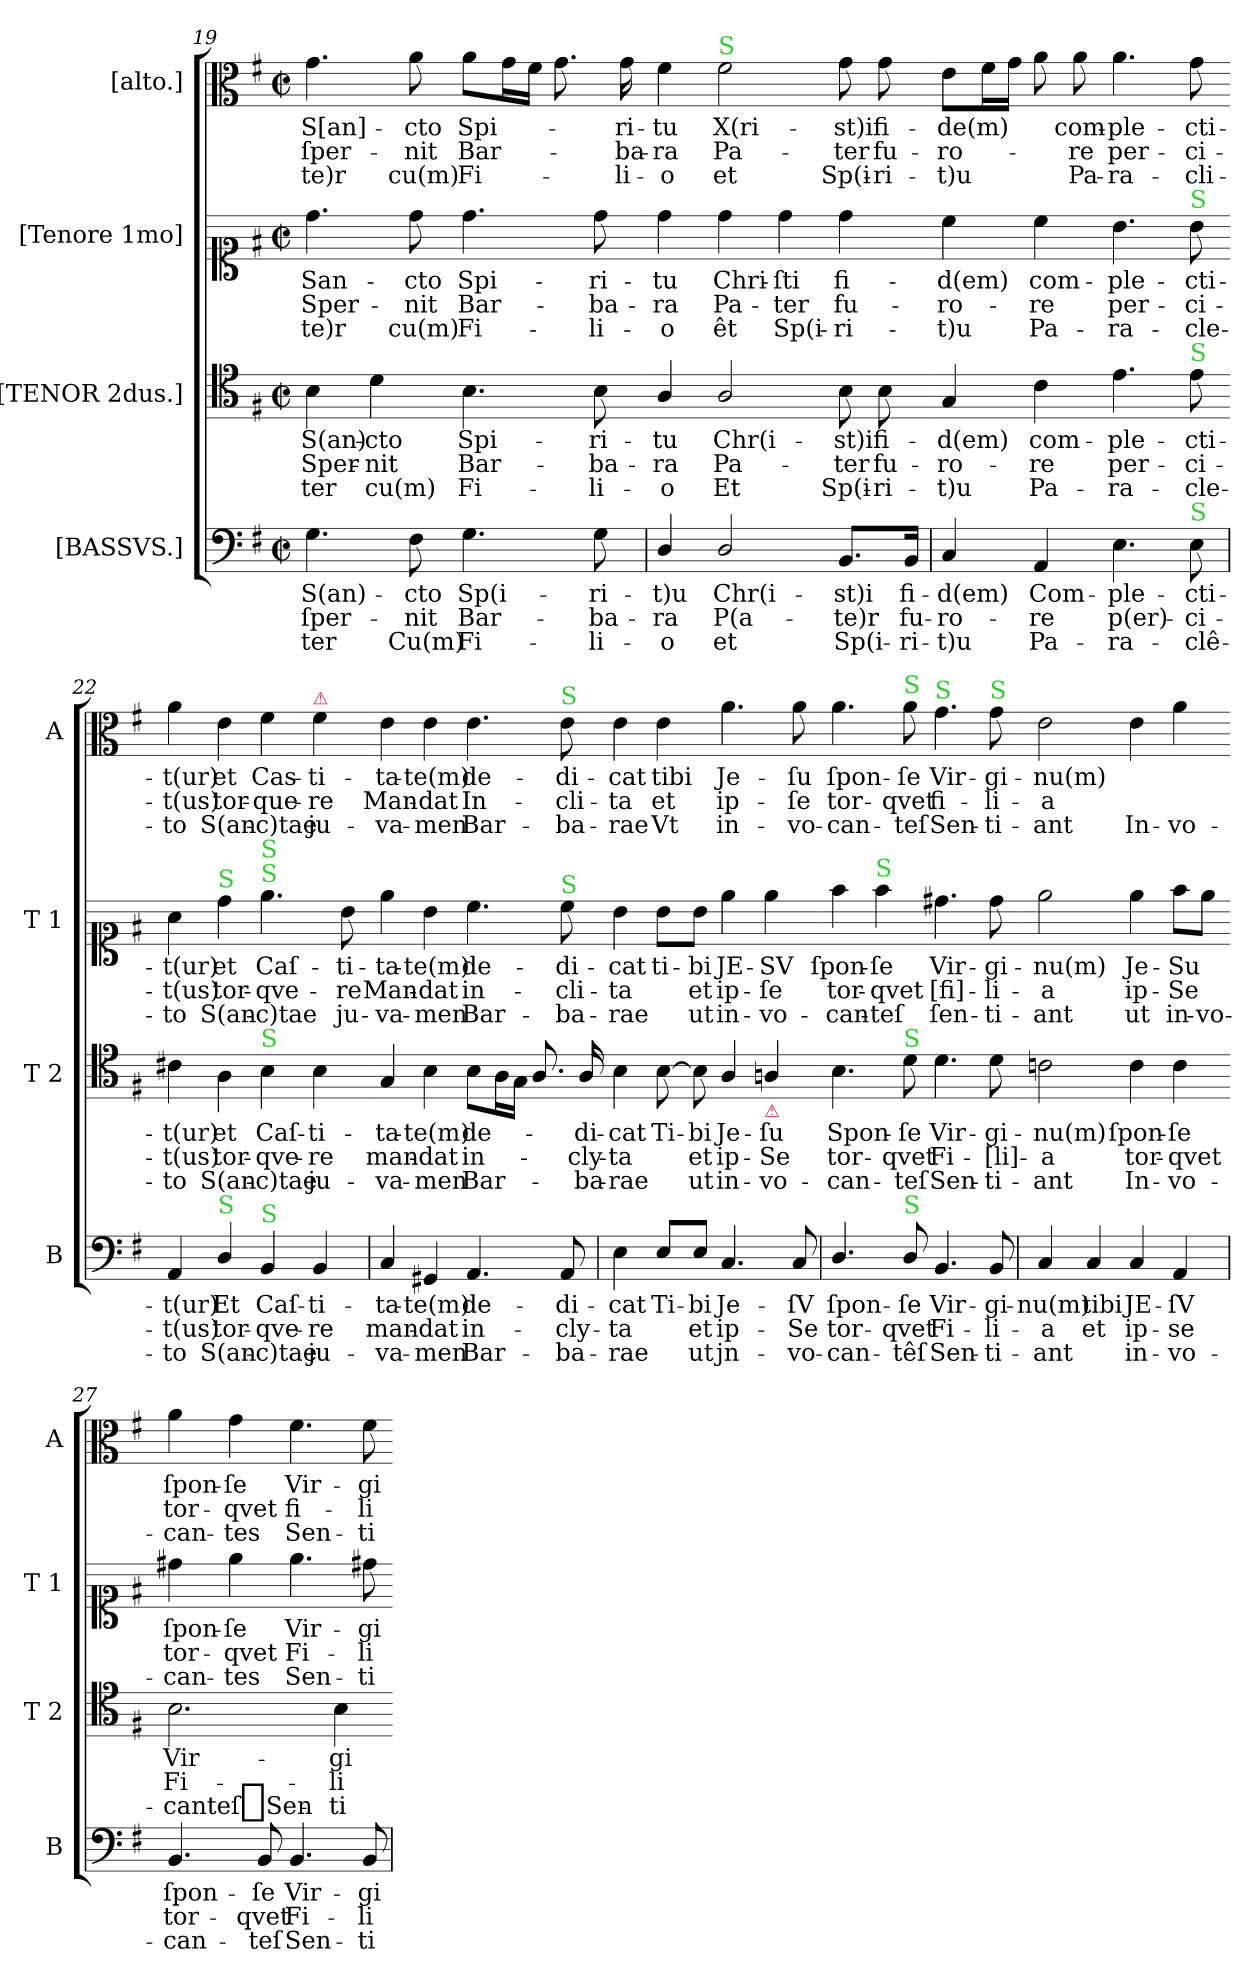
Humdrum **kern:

**kern	**text	**text	**text	**kern	**text	**text	**text	**kern	**text	**text	**text	**kern	**text	**text	**text
*part4	*part4	*part4	*part4	*part3	*part3	*part3	*part3	*part2	*part2	*part2	*part2	*part1	*part1	*part1	*part1
*staff4	*staff4	*staff4	*staff4	*staff3	*staff3	*staff3	*staff3	*staff2	*staff2	*staff2	*staff2	*staff1	*staff1	*staff1	*staff1
*I"[BASSVS.]	*	*	*	*I"[TENOR 2dus.]	*	*	*	*I"[Tenore 1mo]	*	*	*	*I"[alto.]	*	*	*
*I'B	*	*	*	*I'T 2	*	*	*	*I'T 1	*	*	*	*I'A	*	*	*
*clefF4	*	*	*	*clefC4	*	*	*	*clefC1	*	*	*	*clefC3	*	*	*
*k[f#]	*	*	*	*k[f#]	*	*	*	*k[f#]	*	*	*	*k[f#]	*	*	*
*M2/2	*	*	*	*M2/2	*	*	*	*M2/2	*	*	*	*M2/2	*	*	*
*met(c|)	*	*	*	*met(c|)	*	*	*	*met(c|)	*	*	*	*met(c|)	*	*	*
=19	=19	=19	=19	=19	=19	=19	=19	=19	=19	=19	=19	=19	=19	=19	=19
4.G\	S(an)-	ſper-	-ter	4B\	S(an)-	Sper-	-ter	4.dd\	San-	Sper-	-te)r	4.g\	S[an]-	ſper-	-te)r
.	.	.	.	4d\	-cto	-nit	cu(m)	.	.	.	.	.	.	.	.
8F#\	-cto	-nit	Cu(m)	.	.	.	.	8dd\	-cto	-nit	cu(m)	8a\	-cto	-nit	cu(m)
4.G\	Sp(i-	Bar-	Fi-	4.B\	Spi-	Bar-	Fi-	4.dd\	Spi-	Bar-	Fi-	8a\L	Spi-	Bar-	Fi-
.	.	.	.	.	.	.	.	.	.	.	.	16g\L	.	.	.
.	.	.	.	.	.	.	.	.	.	.	.	16f#\JJ	.	.	.
.	.	.	.	.	.	.	.	.	.	.	.	8.g\	.	.	.
8G\	-ri-	-ba-	-li-	8B\	-ri-	-ba-	-li-	8dd\	-ri-	-ba-	-li-	.	.	.	.
.	.	.	.	.	.	.	.	.	.	.	.	16g\	-ri-	-ba-	-li-
=20	=20-	=20-	=20-	=20-	=20-	=20-	=20-	=20-	=20-	=20-	=20-	=20-	=20-	=20-	=20-
4D/	-t)u	-ra	-o	4A/	-tu	-ra	-o	4dd\	-tu	-ra	-o	4f#\	-tu	-ra	-o
!	!	!	!	!	!	!	!	!	!	!	!	!LO:TX:a:color=limegreen:t=S	!	!	!
2D/	Chr(i-	P(a-	et	2A/	Chr(i-	Pa-	Et	4dd\	Chri-	Pa-	êt	2f#\	X(ri-	Pa-	et
.	.	.	.	.	.	.	.	4dd\	-ſti	-ter	Sp(i-	.	.	.	.
8.BB/L	-st)i	-te)r	Sp(i-	8B\	-st)i	-ter	Sp(i-	4dd\	fi-	fu-	-ri-	8g\	-st)i	-ter	Sp(i-
.	.	.	.	8B\	fi-	fu-	-ri-	.	.	.	.	8g\	fi-	fu-	-ri-
16BB/Jk	fi-	fu-	-ri-	.	.	.	.	.	.	.	.	.	.	.	.
=21	=21-	=21-	=21-	=21-	=21-	=21-	=21-	=21-	=21-	=21-	=21-	=21-	=21-	=21-	=21-
4C/	-d(em)	-ro-	-t)u	4G/	-d(em)	-ro-	-t)u	4cc\	-d(em)	-ro-	-t)u	8e\L	-de(m)	-ro-	-t)u
.	.	.	.	.	.	.	.	.	.	.	.	16f#\L	.	.	.
.	.	.	.	.	.	.	.	.	.	.	.	16g\JJ	.	.	.
4AA/	Com-	-re	Pa-	4c\	com-	-re	Pa-	4cc\	com-	-re	Pa-	8a\	.	.	.
.	.	.	.	.	.	.	.	.	.	.	.	8a\	com-	-re	Pa-
4.E\	-ple-	p(er)-	-ra-	4.e\	-ple-	per-	-ra-	4.b\	-ple-	per-	-ra-	4.a\	-ple-	per-	-ra-
!	!	!	!	!	!	!	!	!LO:TX:a:color=limegreen:t=S	!	!	!	!	!	!	!
!	!	!	!	!LO:TX:a:color=limegreen:t=S	!	!	!	!	!	!	!	!	!	!	!
!LO:TX:a:color=limegreen:t=S	!	!	!	!	!	!	!	!	!	!	!	!	!	!	!
8E\	-cti-	-ci-	-clê-	8e\	-cti-	-ci-	-cle-	8b\	-cti-	-ci-	-cle-	8g\	-cti-	-ci-	-cli-
=22	=22-	=22-	=22-	=22-	=22-	=22-	=22-	=22-	=22-	=22-	=22-	=22-	=22-	=22-	=22-
4AA/	-t(ur)	-t(us)	-to	4c#X\	-t(ur)	-t(us)	-to	4a\	-t(ur)	-t(us)	-to	4a\	-t(ur)	-t(us)	-to
!	!	!	!	!	!	!	!	!LO:TX:a:color=limegreen:t=S	!	!	!	!	!	!	!
!LO:TX:a:color=limegreen:t=S	!	!	!	!	!	!	!	!	!	!	!	!	!	!	!
4D/	Et	tor-	S(an-	4A\	et	tor-	S(an-	4dd\	et	tor-	S(an-	4e\	et	tor-	S(an-
!	!	!	!	!	!	!	!	!LO:TX:a:color=limegreen:t=S	!	!	!	!	!	!	!
!	!	!	!	!	!	!	!	!LO:TX:a:color=limegreen:t=S	!	!	!	!	!	!	!
!	!	!	!	!LO:TX:a:color=limegreen:t=S	!	!	!	!	!	!	!	!	!	!	!
!LO:TX:a:color=limegreen:t=S	!	!	!	!	!	!	!	!	!	!	!	!	!	!	!
4BB/	Caſ-	-qve-	-c)tae	4B\	Caſ-	-qve-	-c)tae	4.ee\	Caſ-	-qve-	-c)tae	4f#\	Cas-	-que-	-c)tae
!	!	!	!	!	!	!	!	!	!	!	!	!LO:TX:a:color=crimson:t=⚠	!	!	!
4BB/	-ti-	-re	ju-	4B\	-ti-	-re	ju-	.	.	.	.	4f#\	-ti-	-re	ju-
.	.	.	.	.	.	.	.	8b\	-ti-	-re	ju-	.	.	.	.
=23	=23-	=23-	=23-	=23-	=23-	=23-	=23-	=23-	=23-	=23-	=23-	=23-	=23-	=23-	=23-
4C/	-ta-	man-	-va-	4G/	-ta-	man-	-va-	4ee\	-ta-	Man-	-va-	4e\	-ta-	Man-	-va-
4GG#X/	-te(m)	-dat	-men	4B\	-te(m)	-dat	-men	4b\	-te(m)	-dat	-men	4e\	-te(m)	-dat	-men
4.AA/	de-	in-	Bar-	8B\L	de-	in-	Bar-	4.cc\	de-	in-	Bar-	4.e\	de-	In-	Bar-
.	.	.	.	16A\L	.	.	.	.	.	.	.	.	.	.	.
.	.	.	.	16G\JJ	.	.	.	.	.	.	.	.	.	.	.
.	.	.	.	8.A/	.	.	.	.	.	.	.	.	.	.	.
!	!	!	!	!	!	!	!	!	!	!	!	!LO:TX:a:color=limegreen:t=S	!	!	!
!	!	!	!	!	!	!	!	!LO:TX:a:color=limegreen:t=S	!	!	!	!	!	!	!
8AA/	-di-	-cly-	-ba-	.	.	.	.	8cc\	-di-	-cli-	-ba-	8e\	-di-	-cli-	-ba-
.	.	.	.	16A/	-di-	-cly-	-ba-	.	.	.	.	.	.	.	.
=24	=24-	=24-	=24-	=24-	=24-	=24-	=24-	=24-	=24-	=24-	=24-	=24-	=24-	=24-	=24-
4E\	-cat	-ta	-rae	4B\	-cat	-ta	-rae	4b\	-cat	-ta	-rae	4e\	-cat	-ta	-rae
8E/L	Ti-	.	.	[8B\	Ti-	.	.	8b\L	ti-	.	.	4e\	tibi	et	Vt
8E/J	-bi	et	ut	8B\]	-bi	et	ut	8b\J	-bi	et	ut	.	.	.	.
4.C/	Je-	ip-	jn-	4A/	Je-	ip-	in-	4ee\	JE-	ip-	in-	4.a\	Je-	ip-	in-
!	!	!	!	!LO:TX:b:color=crimson:t=⚠	!	!	!	!	!	!	!	!	!	!	!
.	.	.	.	4An/	-ſu	-Se	-vo-	4ee\	-SV	-ſe	-vo-	.	.	.	.
8C/	-ſV	-Se	-vo-	.	.	.	.	.	.	.	.	8a\	-ſu	-ſe	-vo-
=25	=25-	=25-	=25-	=25-	=25-	=25-	=25-	=25-	=25-	=25-	=25-	=25-	=25-	=25-	=25-
4.D/	ſpon-	tor-	-can-	4.B\	Spon-	tor-	-can-	4ff#\	ſpon-	tor-	-can-	4.a\	ſpon-	tor-	-can-
!	!	!	!	!	!	!	!	!LO:TX:a:color=limegreen:t=S	!	!	!	!	!	!	!
.	.	.	.	.	.	.	.	4ff#\	-ſe	-qvet	-teſ	.	.	.	.
!	!	!	!	!	!	!	!	!	!	!	!	!LO:TX:a:color=limegreen:t=S	!	!	!
!	!	!	!	!LO:TX:a:color=limegreen:t=S	!	!	!	!	!	!	!	!	!	!	!
!LO:TX:a:color=limegreen:t=S	!	!	!	!	!	!	!	!	!	!	!	!	!	!	!
8D/	-ſe	-qvet	-têſ	8d\	-ſe	-qvet	-teſ	.	.	.	.	8a\	-ſe	-qvet	-teſ
!	!	!	!	!	!	!	!	!	!	!	!	!LO:TX:a:color=limegreen:t=S	!	!	!
4.BB/	Vir-	Fi-	Sen-	4.d\	Vir-	Fi-	Sen-	4.dd#X\	Vir-	[fi]-	ſen-	4.g\	Vir-	fi-	Sen-
!	!	!	!	!	!	!	!	!	!	!	!	!LO:TX:a:color=limegreen:t=S	!	!	!
8BB/	-gi-	-li-	-ti-	8d\	-gi-	-[li]-	-ti-	8dd#\	-gi-	-li-	-ti-	8g\	-gi-	-li-	-ti-
=26	=26-	=26-	=26-	=26-	=26-	=26-	=26-	=26-	=26-	=26-	=26-	=26-	=26-	=26-	=26-
4C/	-nu(m)	-a	-ant	2cn\	-nu(m)	-a	-ant	2ee\	-nu(m)	-a	-ant	2e\	-nu(m)	-a	-ant
4C/	tibi	et	.	.	.	.	.	.	.	.	.	.	.	.	.
4C/	JE-	ip-	in-	4c\	ſpon-	tor-	In-	4ee\	Je-	ip-	ut	4e\	.	.	In-
4AA/	-ſV	-se	-vo-	4c\	-ſe	-qvet	-vo-	8ff#\L	-Su	-Se	in-	4a\	.	.	-vo-
.	.	.	.	.	.	.	.	8ee\J	.	.	-vo-	.	.	.	.
=27	=27-	=27-	=27-	=27-	=27-	=27-	=27-	=27-	=27-	=27-	=27-	=27-	=27-	=27-	=27-
4.BB/	ſpon-	tor-	-can-	2.B\	Vir-	Fi-	-canteſ_Sen-	4dd#X\	ſpon-	tor-	-can-	4a\	ſpon-	tor-	-can-
.	.	.	.	.	.	.	.	4ee\	-ſe	-qvet	-tes	4g\	-ſe	-qvet	-tes
8BB/	-ſe	-qvet	-teſ	.	.	.	.	.	.	.	.	.	.	.	.
4.BB/	Vir-	Fi-	Sen-	.	.	.	.	4.ee\	Vir-	Fi-	Sen-	4.f#\	Vir-	fi-	Sen-
.	.	.	.	4B\	-gi-	-li-	-ti-	.	.	.	.	.	.	.	.
8BB/	-gi-	-li-	-ti-	.	.	.	.	8dd#X\	-gi-	-li-	-ti-	8f#\	-gi-	-li-	-ti-
=	=-	=-	=-	=-	=-	=-	=-	=-	=-	=-	=-	=-	=-	=-	=-
*-	*-	*-	*-	*-	*-	*-	*-	*-	*-	*-	*-	*-	*-	*-	*-
